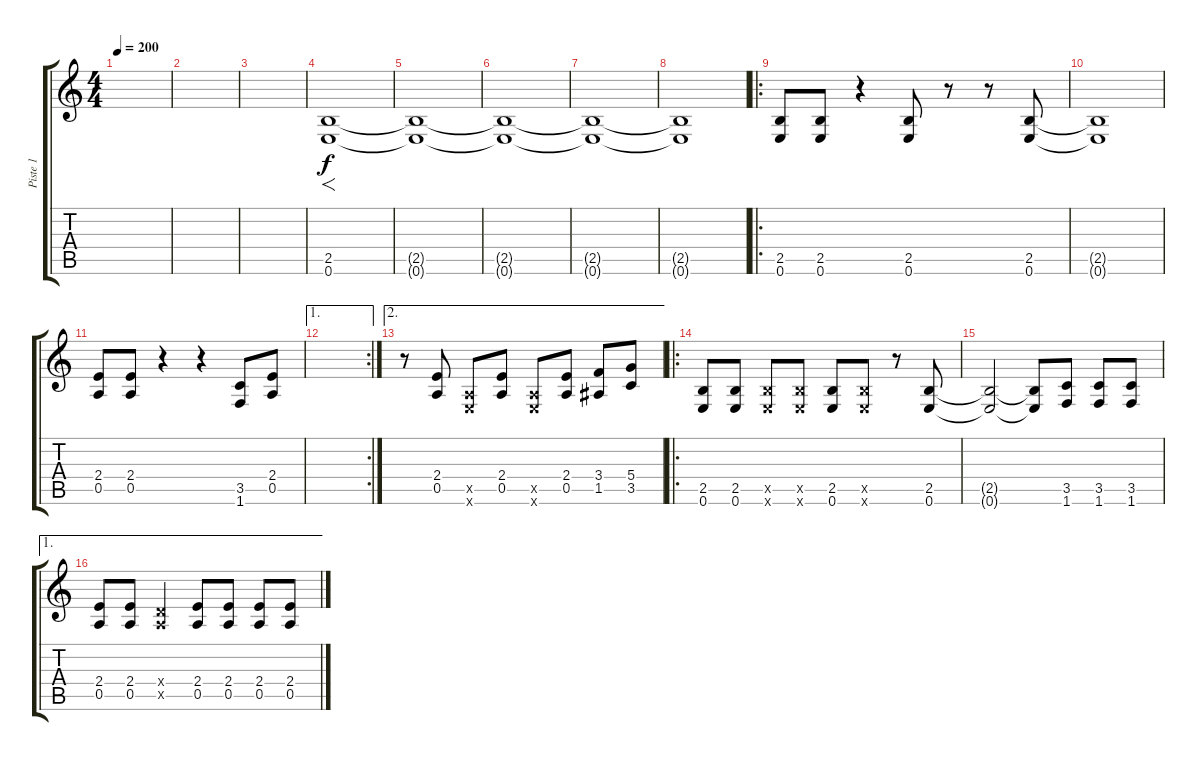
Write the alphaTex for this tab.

\track ("Piste 1" "Piste 1") {instrument overdrivenguitar}
\staff {score tabs}
\tuning (E4 B3 G3 D3 A2 E2) {hide}
\ts (4 4)
\tempo 200
\clef g2
\ks c
|
|
|
(2.5 0.6).1{f} |
(2.5{t} 0.6{t}).1 |
(2.5{t} 0.6{t}).1 |
(2.5{t} 0.6{t}).1 |
(2.5{t} 0.6{t}).1 |
\ro
(2.5 0.6).8 (2.5 0.6).8 r.4 (2.5 0.6).8 r.8 r.8 (2.5 0.6).8 |
(2.5{t} 0.6{t}).1 |
(2.4 0.5).8 (2.4 0.5).8 r.4 r.4 (3.5 1.6).8 (2.4 0.5).8 |
\ae 1
\rc 2
|
\ae 2
r.8 (2.4 0.5).8 (0.5{x} 0.6{x}).8 (2.4 0.5).8 (0.5{x} 0.6{x}).8 (2.4 0.5).8 (3.4 1.5).8 (5.4 3.5).8 |
\ro
(2.5 0.6).8 (2.5 0.6).8 (2.5{x} 0.6{x}).8 (2.5{x} 0.6{x}).8 (2.5 0.6).8 (2.5{x} 0.6{x}).8 r.8 (2.5 0.6).8 |
(2.5{t} 0.6{t}).2 (2.5{t} 0.6{t}).8 (3.5 1.6).8 (3.5 1.6).8 (3.5 1.6).8 |
\ae 1
(2.4 0.5).8 (2.4 0.5).8 (0.4{x} 0.5{x}).4 (2.4 0.5).8 (2.4 0.5).8 (2.4 0.5).8 (2.4 0.5).8
